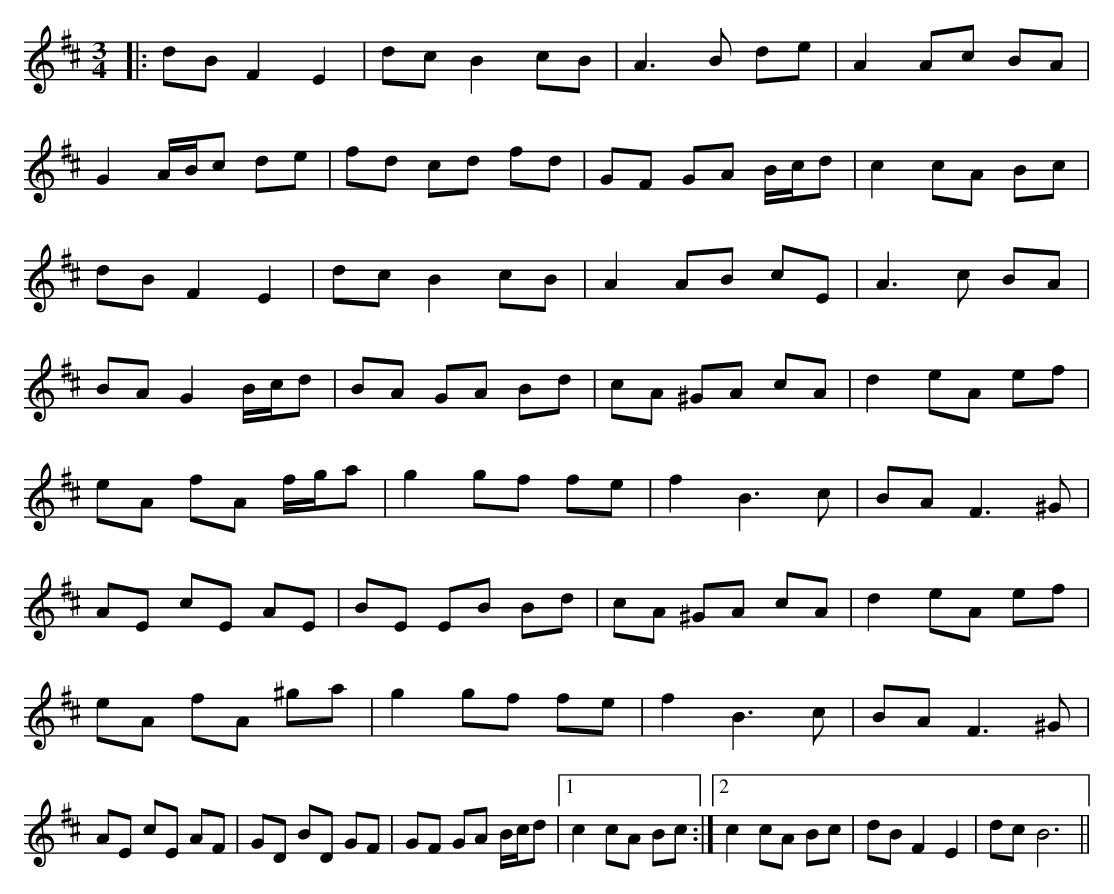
X:1
M:3/4
K:Bmin
|:dB F2 E2|dc b,2 cB|A3 B de|A2 Ac BA|
G2 A/B/c de|fd cd fd|GF GA B/c/d|c2 cA Bc|
dB F2 E2|dc B2 cB|A2 AB cE|A3 c BA|
BA G2 B/c/d|BA GA Bd|cA ^GA cA|d2 eA ef|
eA fA f/g/a|g2 gf fe|f2 B3 c|BA F3 ^G|
AE cE AE|BE EB Bd|cA ^GA cA|d2 eA ef|
eA fA ^ga|g2 gf fe|f2 B3 c|BA F3 ^G|
AE cE AF|GD BD GF|GF GA B/c/d|1 c2 cA Bc:|2 c2 cA Bc|dB F2 E2|dc B6||
